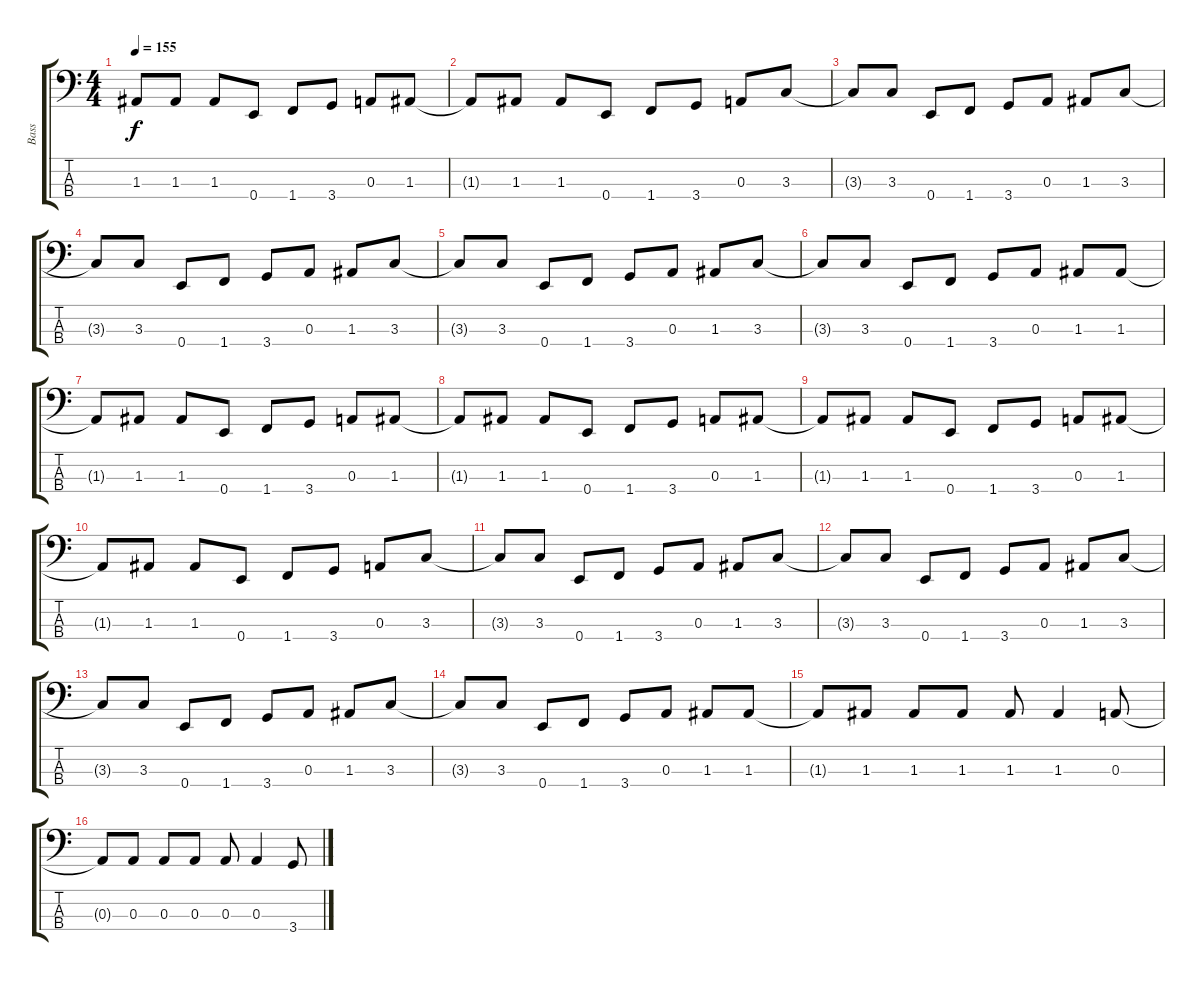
\track ("Bass" "Bass") {instrument electricbassfinger}
\staff {score tabs}
\tuning (G2 D2 A1 E1) {hide}
\ts (4 4)
\tempo 155
\clef f4
\ks c
1.3{t}.8{dy f} 1.3.8 1.3.8 0.4.8 1.4.8 3.4.8 0.3.8 1.3.8 |
1.3{t}.8 1.3.8 1.3.8 0.4.8 1.4.8 3.4.8 0.3.8 3.3.8 |
3.3{t}.8 3.3.8 0.4.8 1.4.8 3.4.8 0.3.8 1.3.8 3.3.8 |
3.3{t}.8 3.3.8 0.4.8 1.4.8 3.4.8 0.3.8 1.3.8 3.3.8 |
3.3{t}.8 3.3.8 0.4.8 1.4.8 3.4.8 0.3.8 1.3.8 3.3.8 |
3.3{t}.8 3.3.8 0.4.8 1.4.8 3.4.8 0.3.8 1.3.8 1.3.8 |
1.3{t}.8 1.3.8 1.3.8 0.4.8 1.4.8 3.4.8 0.3.8 1.3.8 |
1.3{t}.8 1.3.8 1.3.8 0.4.8 1.4.8 3.4.8 0.3.8 1.3.8 |
1.3{t}.8 1.3.8 1.3.8 0.4.8 1.4.8 3.4.8 0.3.8 1.3.8 |
1.3{t}.8 1.3.8 1.3.8 0.4.8 1.4.8 3.4.8 0.3.8 3.3.8 |
3.3{t}.8 3.3.8 0.4.8 1.4.8 3.4.8 0.3.8 1.3.8 3.3.8 |
3.3{t}.8 3.3.8 0.4.8 1.4.8 3.4.8 0.3.8 1.3.8 3.3.8 |
3.3{t}.8 3.3.8 0.4.8 1.4.8 3.4.8 0.3.8 1.3.8 3.3.8 |
3.3{t}.8 3.3.8 0.4.8 1.4.8 3.4.8 0.3.8 1.3.8 1.3.8 |
1.3{t}.8 1.3.8 1.3.8 1.3.8 1.3.8 1.3.4 0.3.8 |
0.3{t}.8 0.3.8 0.3.8 0.3.8 0.3.8 0.3.4 3.4.8
